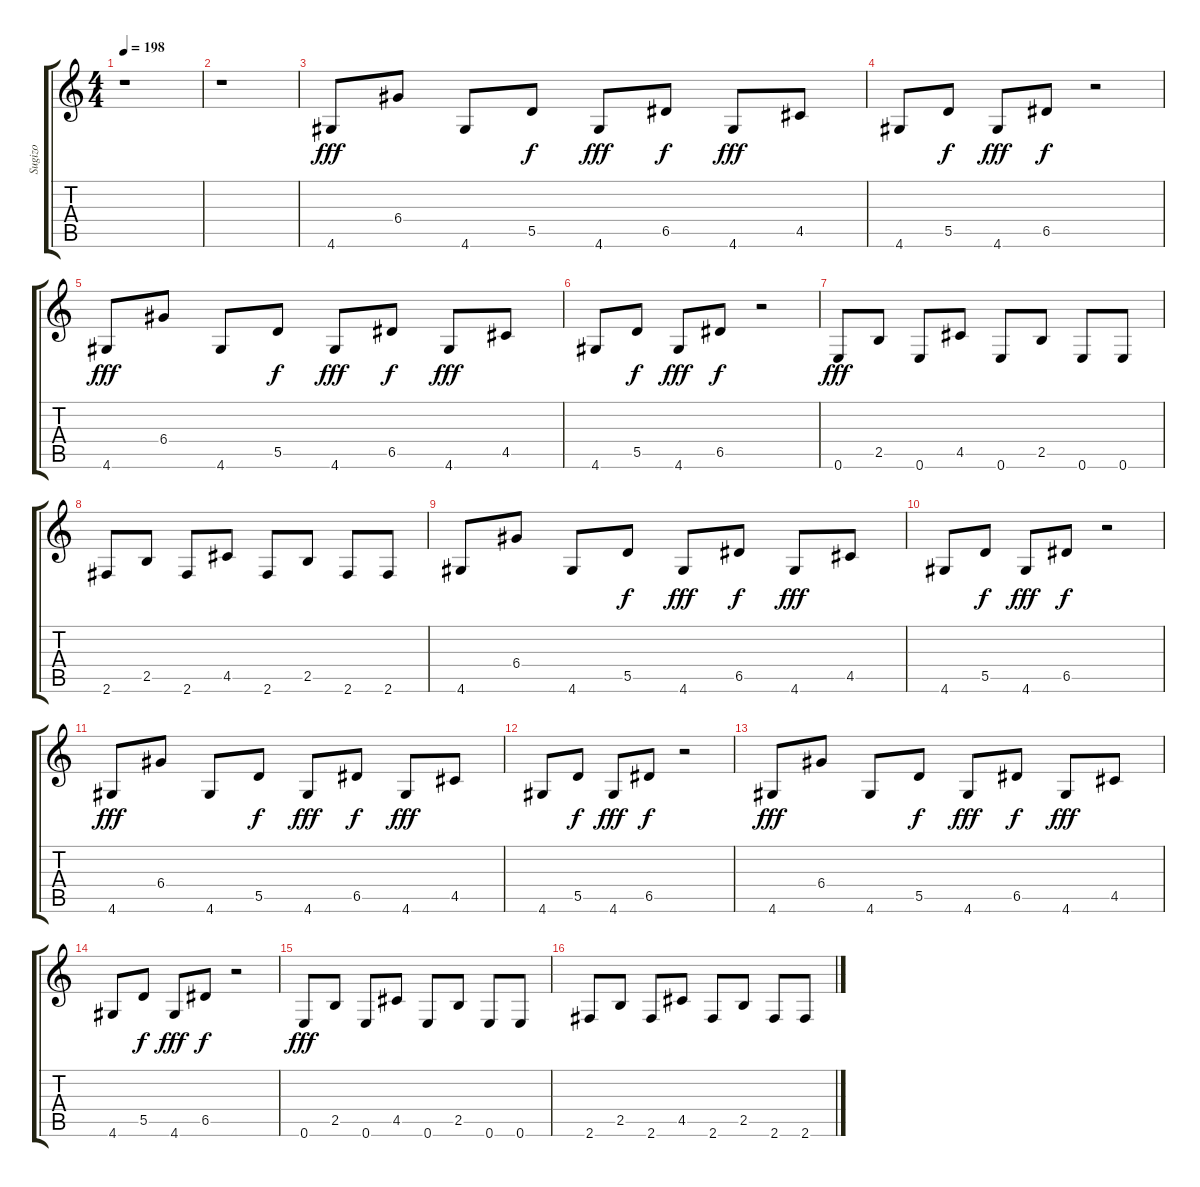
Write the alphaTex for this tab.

\track ("Sugizo" "Sugizo") {instrument distortionguitar}
\staff {score tabs}
\tuning (E4 B3 G3 D3 A2 E2) {hide}
\ts (4 4)
\tempo 198
\clef g2
\ks c
r.1{dy f} |
r.1 |
4.6.8{dy fff volume 16 balance 9 instrument distortionguitar} 6.4.8 4.6.8 5.5.8{dy f} 4.6.8{dy fff} 6.5.8{dy f} 4.6.8{dy fff} 4.5.8 |
4.6.8 5.5.8{dy f} 4.6.8{dy fff} 6.5.8{dy f} r.2 |
4.6.8{dy fff volume 16 balance 9 instrument distortionguitar} 6.4.8 4.6.8 5.5.8{dy f} 4.6.8{dy fff} 6.5.8{dy f} 4.6.8{dy fff} 4.5.8 |
4.6.8 5.5.8{dy f} 4.6.8{dy fff} 6.5.8{dy f} r.2 |
0.6.8{dy fff} 2.5.8 0.6.8 4.5.8 0.6.8 2.5.8 0.6.8 0.6.8 |
2.6.8 2.5.8 2.6.8 4.5.8 2.6.8 2.5.8 2.6.8 2.6.8 |
4.6.8{volume 16 balance 9 instrument distortionguitar} 6.4.8 4.6.8 5.5.8{dy f} 4.6.8{dy fff} 6.5.8{dy f} 4.6.8{dy fff} 4.5.8 |
4.6.8 5.5.8{dy f} 4.6.8{dy fff} 6.5.8{dy f} r.2 |
4.6.8{dy fff volume 16 balance 9 instrument distortionguitar} 6.4.8 4.6.8 5.5.8{dy f} 4.6.8{dy fff} 6.5.8{dy f} 4.6.8{dy fff} 4.5.8 |
4.6.8 5.5.8{dy f} 4.6.8{dy fff} 6.5.8{dy f} r.2 |
4.6.8{dy fff volume 16 balance 9 instrument distortionguitar} 6.4.8 4.6.8 5.5.8{dy f} 4.6.8{dy fff} 6.5.8{dy f} 4.6.8{dy fff} 4.5.8 |
4.6.8 5.5.8{dy f} 4.6.8{dy fff} 6.5.8{dy f} r.2 |
0.6.8{dy fff} 2.5.8 0.6.8 4.5.8 0.6.8 2.5.8 0.6.8 0.6.8 |
2.6.8 2.5.8 2.6.8 4.5.8 2.6.8 2.5.8 2.6.8 2.6.8
